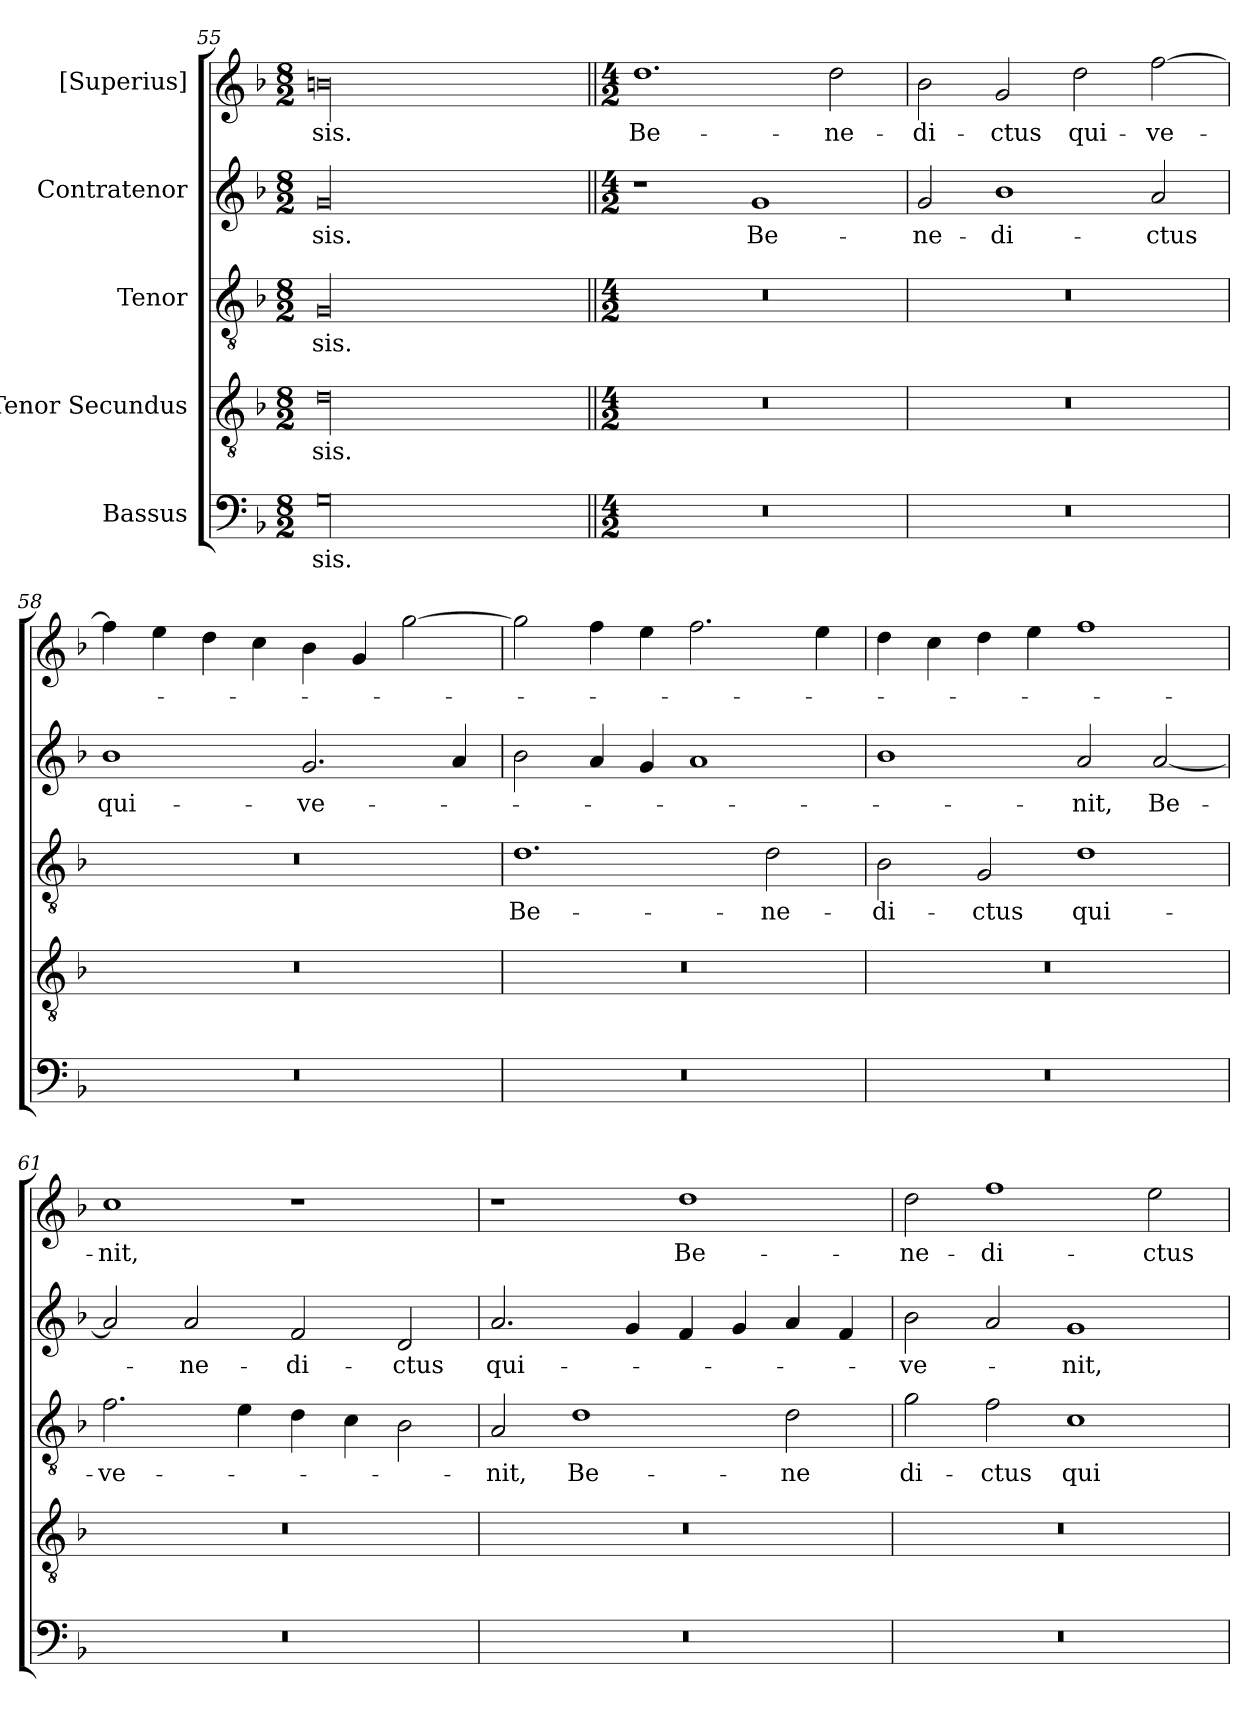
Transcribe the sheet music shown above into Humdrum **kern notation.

**kern	**text	**kern	**text	**kern	**text	**kern	**text	**kern	**text
*part5	*part5	*part4	*part4	*part3	*part3	*part2	*part2	*part1	*part1
*staff5	*staff5	*staff4	*staff4	*staff3	*staff3	*staff2	*staff2	*staff1	*staff1
*I"Bassus	*	*I"Tenor Secundus	*	*I"Tenor	*	*I"Contratenor	*	*I"[Superius]	*
*clefF4	*	*clefGv2	*	*clefGv2	*	*clefG2	*	*clefG2	*
*k[b-]	*	*k[b-]	*	*k[b-]	*	*k[b-]	*	*k[b-]	*
*M8/2	*	*M8/2	*	*M8/2	*	*M8/2	*	*M8/2	*
=55	=55	=55	=55	=55	=55	=55	=55	=55	=55
00G\	-sis.	00d\	-sis.	00G/	-sis.	00g/	-sis.	00bn\	-sis.
=56||	=56||	=56||	=56||	=56||	=56||	=56||	=56||	=56||	=56||
*M4/2	*	*M4/2	*	*M4/2	*	*M4/2	*	*M4/2	*
0r	.	0r	.	0r	.	1r	.	1.dd\	Be-
.	.	.	.	.	.	1g/	Be-	.	.
.	.	.	.	.	.	.	.	2dd\	-ne-
=57	=57	=57	=57	=57	=57	=57	=57	=57	=57
0r	.	0r	.	0r	.	2g/	-ne-	2b-\	-di-
.	.	.	.	.	.	1b-\	-di-	2g/	-ctus
.	.	.	.	.	.	.	.	2dd\	qui-
.	.	.	.	.	.	2a/	-ctus	[2ff\	ve-
=58	=58	=58	=58	=58	=58	=58	=58	=58	=58
0r	.	0r	.	0r	.	1b-\	qui-	4ff\]	.
.	.	.	.	.	.	.	.	4ee\	.
.	.	.	.	.	.	.	.	4dd\	.
.	.	.	.	.	.	.	.	4cc\	.
.	.	.	.	.	.	2.g/	ve-	4b-\	.
.	.	.	.	.	.	.	.	4g/	.
.	.	.	.	.	.	.	.	[2gg\	.
.	.	.	.	.	.	4a/	.	.	.
=59	=59	=59	=59	=59	=59	=59	=59	=59	=59
0r	.	0r	.	1.d\	Be-	2b-\	.	2gg\]	.
.	.	.	.	.	.	4a/	.	4ff\	.
.	.	.	.	.	.	4g/	.	4ee\	.
.	.	.	.	.	.	1a/	.	2.ff\	.
.	.	.	.	2d\	-ne-	.	.	.	.
.	.	.	.	.	.	.	.	4ee\	.
=60	=60	=60	=60	=60	=60	=60	=60	=60	=60
0r	.	0r	.	2B-\	-di-	1b-\	.	4dd\	.
.	.	.	.	.	.	.	.	4cc\	.
.	.	.	.	2G/	-ctus	.	.	4dd\	.
.	.	.	.	.	.	.	.	4ee\	.
.	.	.	.	1d\	qui-	2a/	-nit,	1ff\	.
.	.	.	.	.	.	[2a/	Be-	.	.
=61	=61	=61	=61	=61	=61	=61	=61	=61	=61
0r	.	0r	.	2.f\	ve-	2a/]	.	1cc\	-nit,
.	.	.	.	.	.	2a/	-ne-	.	.
.	.	.	.	4e\	.	.	.	.	.
.	.	.	.	4d\	.	2f/	-di-	1r	.
.	.	.	.	4c\	.	.	.	.	.
.	.	.	.	2B-\	.	2d/	-ctus	.	.
=62	=62	=62	=62	=62	=62	=62	=62	=62	=62
0r	.	0r	.	2A/	-nit,	2.a/	qui-	1r	.
.	.	.	.	1d\	Be-	.	.	.	.
.	.	.	.	.	.	4g/	.	.	.
.	.	.	.	.	.	4f/	.	1dd\	Be-
.	.	.	.	.	.	4g/	.	.	.
.	.	.	.	2d\	-ne	4a/	.	.	.
.	.	.	.	.	.	4f/	.	.	.
=63	=63	=63	=63	=63	=63	=63	=63	=63	=63
0r	.	0r	.	2g\	di-	2b-\	ve-	2dd\	-ne-
.	.	.	.	2f\	-ctus	2a/	.	1ff\	-di-
.	.	.	.	1c\	qui-	1g/	-nit,	.	.
.	.	.	.	.	.	.	.	2ee\	-ctus
=	=	=	=	=	=	=	=	=	=
*-	*-	*-	*-	*-	*-	*-	*-	*-	*-
